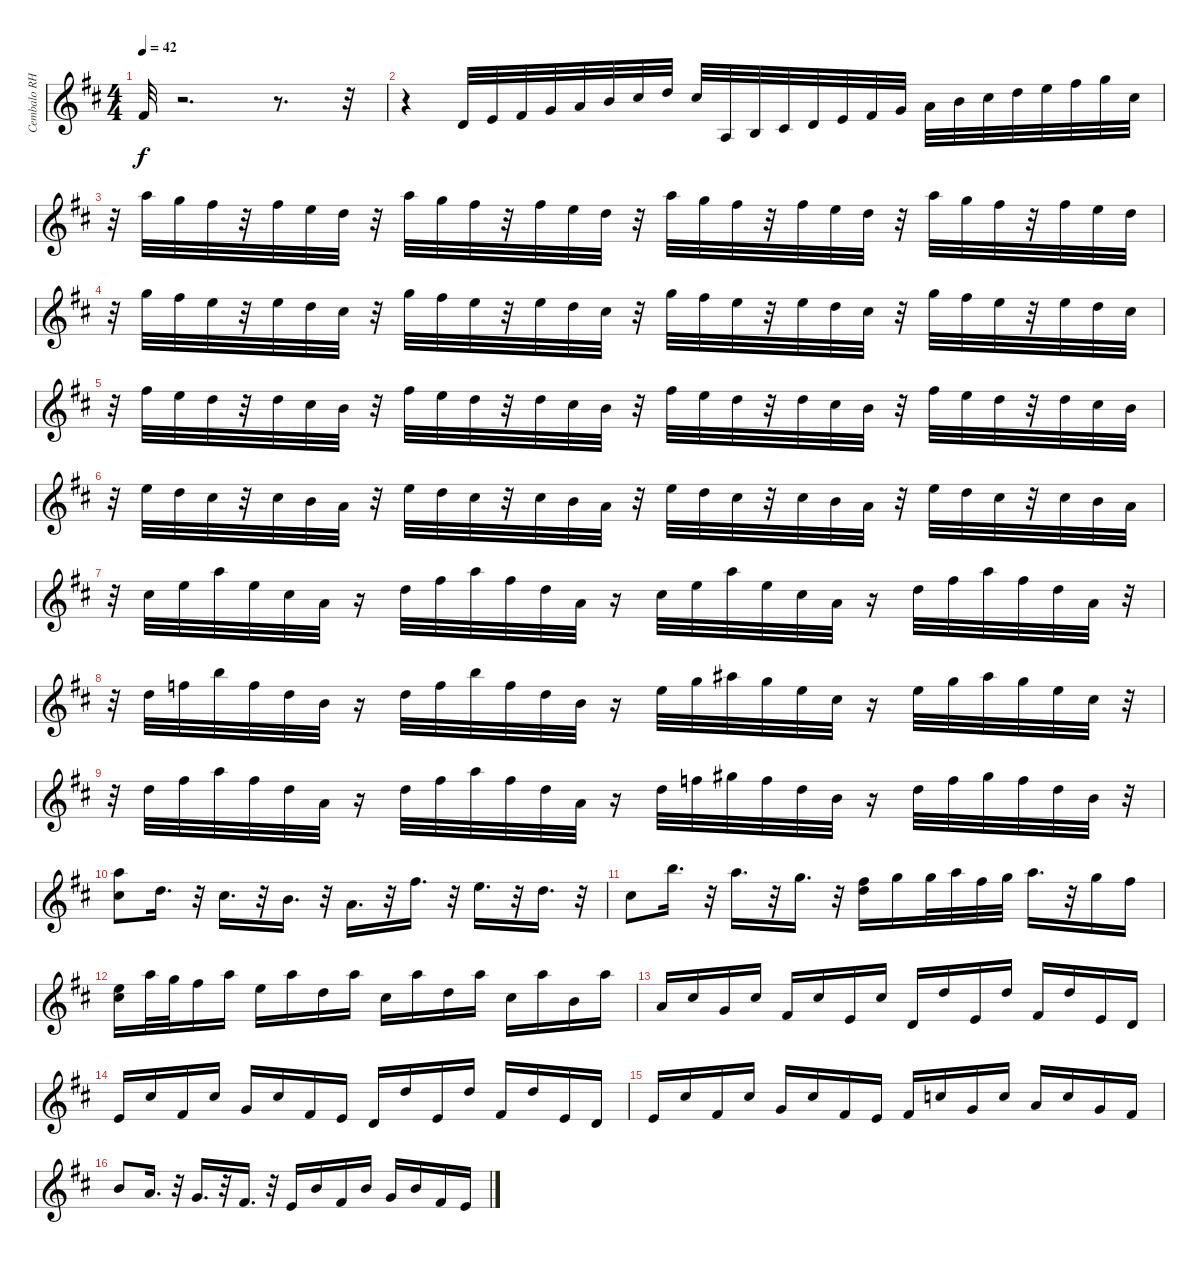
\track ("Cembalo RH" "Cembalo RH") {mute instrument acousticgrandpiano}
\staff {score}
\tuning (E4 B3 G3 D3 A2 E2) {hide}
\ts (4 4)
\tempo 42
\clef g2
\ks d
7.2.32{dy f} r.2{d} r.8{d} r.32 |
r.4 7.3.32 0.1.32 7.2.32 8.2.32 5.1.32 7.1.32 9.1.32 10.1.32 9.1.32 7.4.32 9.4.32 6.3.32 7.3.32 5.2.32 7.2.32 8.2.32 5.1.32 7.1.32 9.1.32 10.1.32 12.1.32 14.1.32 15.1.32 14.2.32 |
r.32 17.1.32 15.1.32 14.1.32 r.32 14.1.32 12.1.32 10.1.32 r.32 17.1.32 15.1.32 14.1.32 r.32 14.1.32 12.1.32 10.1.32 r.32 17.1.32 15.1.32 14.1.32 r.32 14.1.32 12.1.32 10.1.32 r.32 17.1.32 15.1.32 14.1.32 r.32 14.1.32 12.1.32 10.1.32 |
r.32 15.1.32 14.1.32 12.1.32 r.32 12.1.32 10.1.32 9.1.32 r.32 15.1.32 14.1.32 12.1.32 r.32 12.1.32 10.1.32 9.1.32 r.32 15.1.32 14.1.32 12.1.32 r.32 12.1.32 10.1.32 9.1.32 r.32 15.1.32 14.1.32 12.1.32 r.32 12.1.32 10.1.32 9.1.32 |
r.32 14.1.32 12.1.32 10.1.32 r.32 10.1.32 9.1.32 7.1.32 r.32 14.1.32 12.1.32 10.1.32 r.32 10.1.32 9.1.32 7.1.32 r.32 14.1.32 12.1.32 10.1.32 r.32 10.1.32 9.1.32 7.1.32 r.32 14.1.32 12.1.32 10.1.32 r.32 10.1.32 9.1.32 7.1.32 |
r.32 12.1.32 10.1.32 9.1.32 r.32 9.1.32 7.1.32 5.1.32 r.32 12.1.32 10.1.32 9.1.32 r.32 9.1.32 7.1.32 5.1.32 r.32 12.1.32 10.1.32 9.1.32 r.32 9.1.32 7.1.32 5.1.32 r.32 12.1.32 10.1.32 9.1.32 r.32 9.1.32 7.1.32 5.1.32 |
r.32 9.1.32 12.1.32 17.1.32 17.2.32 18.3.32 19.4.32 r.16 19.3.32 19.2.32 17.1.32 19.2.32 19.3.32 19.4.32 r.16 18.3.32 17.2.32 17.1.32 17.2.32 18.3.32 19.4.32 r.16 19.3.32 19.2.32 17.1.32 19.2.32 19.3.32 19.4.32 r.32 |
r.32 19.3.32 18.2.32 19.1.32 18.2.32 19.3.32 16.3.32 r.16 15.2.32 13.1.32 19.1.32 18.2.32 19.3.32 16.3.32 r.16 17.2.32 15.1.32 18.1.32 15.1.32 17.2.32 14.2.32 r.16 12.1.32 15.1.32 18.1.32 15.1.32 17.2.32 14.2.32 r.32 |
r.32 15.2.32 14.1.32 17.1.32 14.1.32 15.2.32 14.3.32 r.16 15.2.32 14.1.32 17.1.32 14.1.32 15.2.32 14.3.32 r.16 15.2.32 13.1.32 16.1.32 13.1.32 15.2.32 12.2.32 r.16 10.1.32 13.1.32 16.1.32 13.1.32 15.2.32 12.2.32 r.32 |
(17.1 18.3).8 15.2.16{d} r.32 14.2.16{d} r.32 12.2.16{d} r.32 14.3.16{d} r.32 14.1.16{d} r.32 12.1.16{d} r.32 10.1.16{d} r.32 |
9.1.8 19.1.16{d} r.32 17.1.16{d} r.32 15.1.16{d} r.32 (14.1 15.2).16 15.1.16 15.1.32 17.1.32 14.1.32 15.1.32 17.1.16{d} r.32 15.1.16 14.1.16 |
(12.1 14.2).16 17.1.32 15.1.32 14.1.16 17.1.16 17.2.16 17.1.16 15.2.16 17.1.16 14.2.16 17.1.16 15.2.16 17.1.16 14.2.16 17.1.16 16.3.16 17.1.16 |
14.3.16 14.2.16 12.3.16 14.2.16 11.3.16 9.1.16 9.3.16 9.1.16 7.3.16 10.1.16 9.3.16 10.1.16 11.3.16 10.1.16 9.3.16 7.3.16 |
9.3.16 9.1.16 7.2.16 9.1.16 8.2.16 9.1.16 7.2.16 9.3.16 7.3.16 10.1.16 9.3.16 10.1.16 11.3.16 10.1.16 9.3.16 7.3.16 |
9.3.16 9.1.16 7.2.16 9.1.16 8.2.16 9.1.16 7.2.16 9.3.16 7.2.16 8.1.16 8.2.16 8.1.16 5.1.16 8.1.16 8.2.16 7.2.16 |
7.1.8 5.1.16{d} r.32 3.1.16{d} r.32 2.1.16{d} r.32 0.1.16 7.1.16 7.2.16 7.1.16 8.2.16 7.1.16 7.2.16 5.2.16
